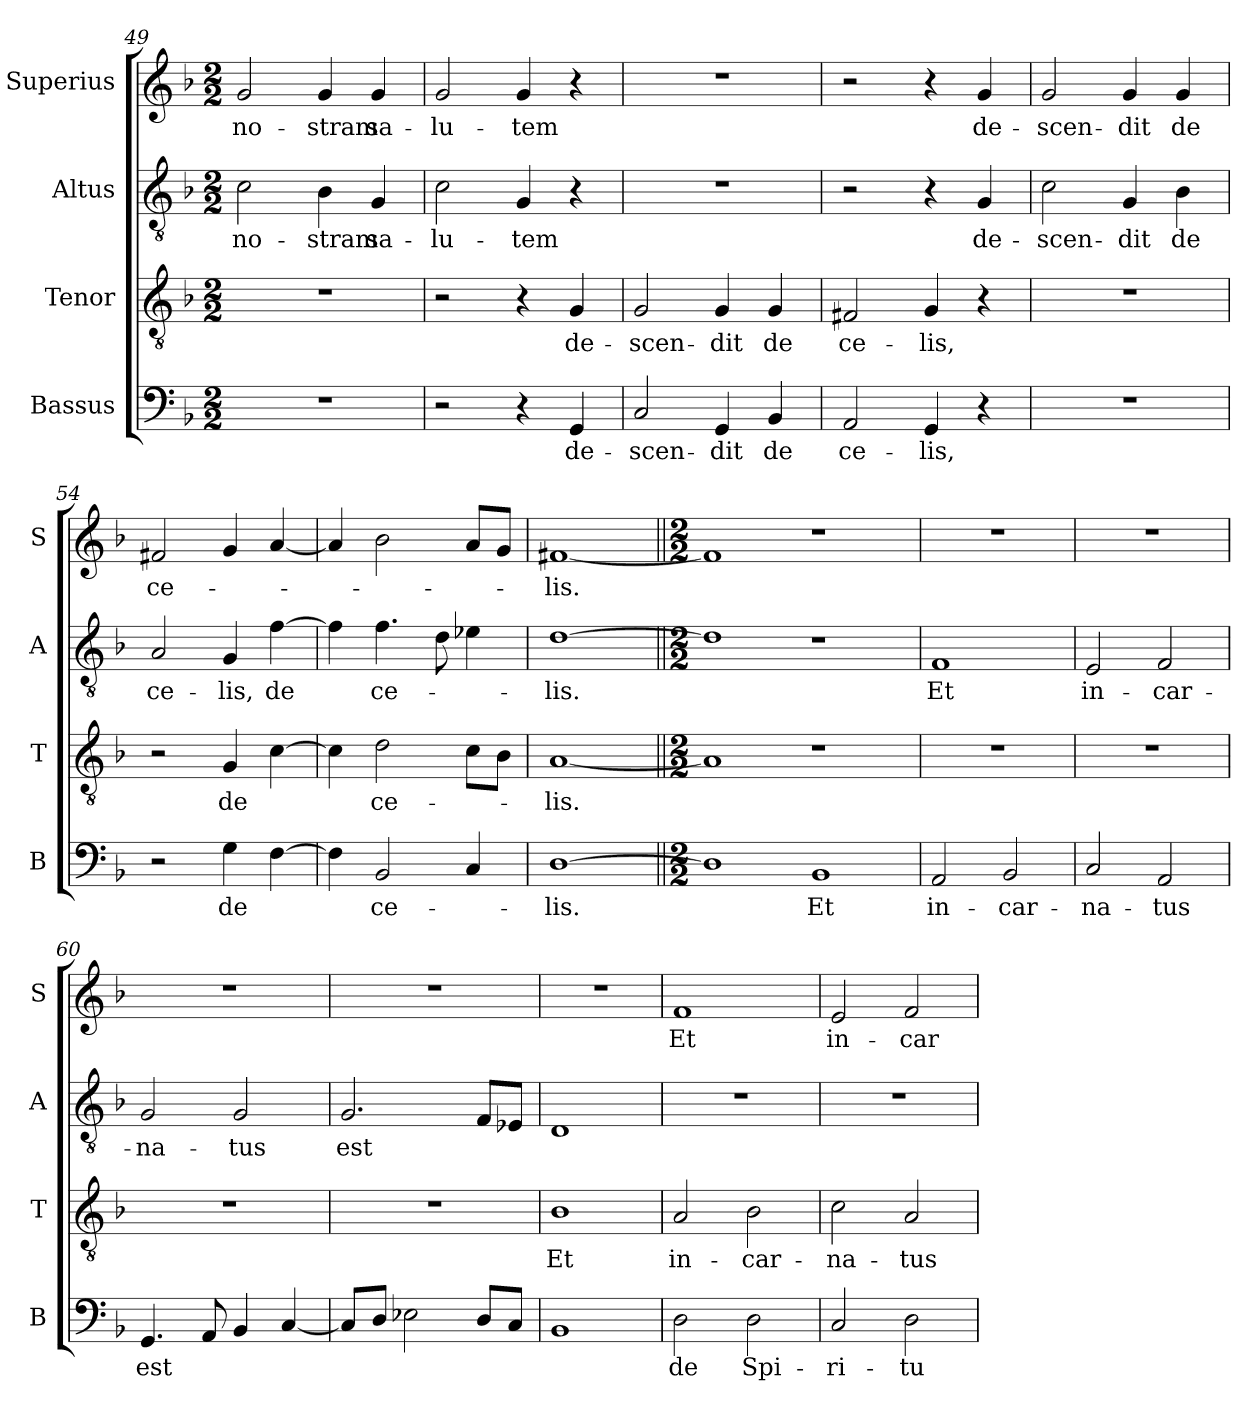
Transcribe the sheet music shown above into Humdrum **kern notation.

**kern	**text	**kern	**text	**kern	**text	**kern	**text
*part4	*part4	*part3	*part3	*part2	*part2	*part1	*part1
*staff4	*staff4	*staff3	*staff3	*staff2	*staff2	*staff1	*staff1
*I"Bassus	*	*I"Tenor	*	*I"Altus	*	*I"Superius	*
*I'B	*	*I'T	*	*I'A	*	*I'S	*
*clefF4	*	*clefGv2	*	*clefGv2	*	*clefG2	*
*k[b-]	*	*k[b-]	*	*k[b-]	*	*k[b-]	*
*M2/2	*	*M2/2	*	*M2/2	*	*M2/2	*
=49	=49	=49	=49	=49	=49	=49	=49
1r	.	1r	.	2c	no-	2g	no-
.	.	.	.	4B-	-stram	4g	-stram
.	.	.	.	4G	sa-	4g	sa-
=50	=50	=50	=50	=50	=50	=50	=50
2r	.	2r	.	2c	-lu-	2g	-lu-
4r	.	4r	.	4G	-tem	4g	-tem
4GG	de-	4G	de-	4r	.	4r	.
=51	=51	=51	=51	=51	=51	=51	=51
2C	-scen-	2G	-scen-	1r	.	1r	.
4GG	-dit	4G	-dit	.	.	.	.
!	!LO:LY:i	!	!	!	!	!	!
4BB-	de	4G	de	.	.	.	.
=52	=52	=52	=52	=52	=52	=52	=52
!	!LO:LY:i	!	!	!	!	!	!
2AA	ce-	2F#i	ce-	2r	.	2r	.
!	!LO:LY:i	!	!	!	!	!	!
4GG	-lis,	4G	-lis,	4r	.	4r	.
4r	.	4r	.	4G	de-	4g	de-
=53	=53	=53	=53	=53	=53	=53	=53
1r	.	1r	.	2c	-scen-	2g	-scen-
.	.	.	.	4G	-dit	4g	-dit
.	.	.	.	4B-	de	4g	de
=54	=54	=54	=54	=54	=54	=54	=54
2r	.	2r	.	2A	ce-	2f#i	ce-
4G	de	4G	de	4G	-lis,	4g	.
!	!	!	!	!	!LO:LY:i	!	!
[4F	.	[4c	.	[4f	de	[4a	.
=55	=55	=55	=55	=55	=55	=55	=55
4F]	.	4c]	.	4f]	.	4a]	.
!	!	!	!	!	!LO:LY:i	!	!
2BB-	ce-	2d	ce-	4.f	ce-	2b-	.
.	.	.	.	8d	.	.	.
4C	.	8cL	.	4e-X	.	8aL	.
.	.	8B-J	.	.	.	8gJ	.
=56	=56	=56	=56	=56	=56	=56	=56
!	!	!	!	!	!LO:LY:i	!	!
[1D	-lis.	[1A	-lis.	[1d	-lis.	[1f#i	-lis.
=57||	=57||	=57||	=57||	=57||	=57||	=57||	=57||
*M2/2	*	*M2/2	*	*M2/2	*	*M2/2	*
1D]	.	1A]	.	1d]	.	1f#]	.
1BB-	Et	1r	.	1r	.	1r	.
=58	=58	=58	=58	=58	=58	=58	=58
2AA	in-	1r	.	1F	Et	1r	.
2BB-	-car-	.	.	.	.	.	.
=59	=59	=59	=59	=59	=59	=59	=59
2C	-na-	1r	.	2E	in-	1r	.
2AA	-tus	.	.	2F	-car-	.	.
=60	=60	=60	=60	=60	=60	=60	=60
4.GG	est	1r	.	2G	-na-	1r	.
8AA	.	.	.	.	.	.	.
4BB-	.	.	.	2G	-tus	.	.
[4C	.	.	.	.	.	.	.
=61	=61	=61	=61	=61	=61	=61	=61
8CL]	.	1r	.	2.G	est	1r	.
8DJ	.	.	.	.	.	.	.
2E-X	.	.	.	.	.	.	.
8DL	.	.	.	8FL	.	.	.
8CJ	.	.	.	8E-XJ	.	.	.
=62	=62	=62	=62	=62	=62	=62	=62
1BB-	.	1B-	Et	1D	.	1r	.
=63	=63	=63	=63	=63	=63	=63	=63
2D	de	2A	in-	1r	.	1f	Et
2D	Spi-	2B-	-car-	.	.	.	.
=64	=64	=64	=64	=64	=64	=64	=64
2C	-ri-	2c	-na-	1r	.	2e	in-
2D	-tu	2A	-tus	.	.	2f	-car-
=	=	=	=	=	=	=	=
*-	*-	*-	*-	*-	*-	*-	*-
